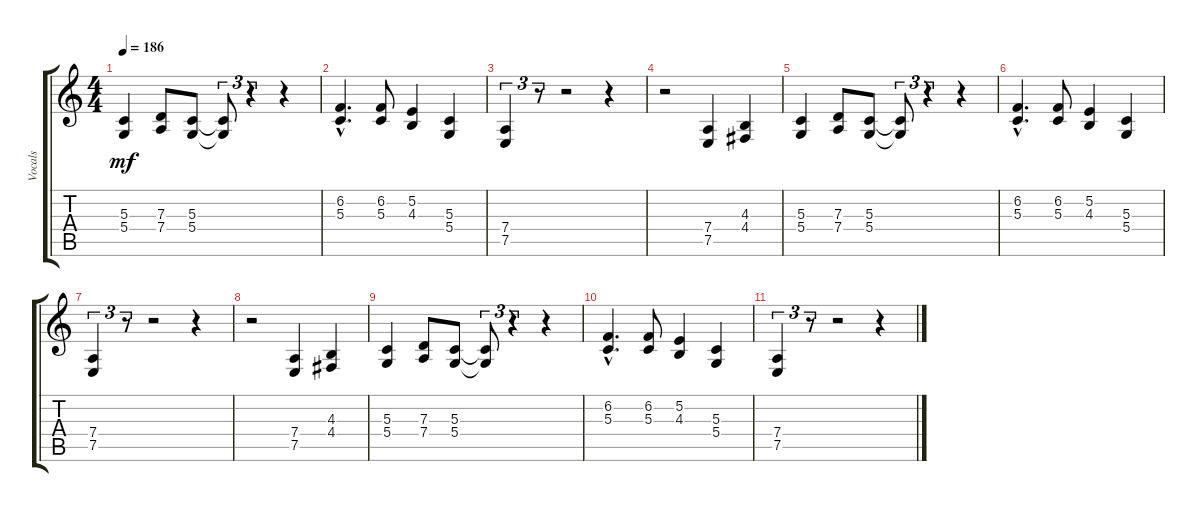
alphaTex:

\track ("Vocals" "Vocals") {instrument lead8bassandlead}
\staff {score tabs}
\tuning (E4 B3 G3 D3 A2 E2) {hide}
\ts (4 4)
\tempo 186
\clef g2
\ks c
(5.3 5.4).4{dy mf} (7.3 7.4).8 (5.3 5.4).8 (5.3{t} 5.4{t}).8{tu (3 2)} r.4{tu (3 2)} r.4 |
(6.2{hac} 5.3{hac}).4{d} (6.2 5.3).8 (5.2 4.3).4 (5.3 5.4).4 |
(7.4 7.5).4{tu (3 2)} r.8{tu (3 2)} r.2 r.4 |
r.2 (7.4 7.5).4 (4.3 4.4).4 |
(5.3 5.4).4 (7.3 7.4).8 (5.3 5.4).8 (5.3{t} 5.4{t}).8{tu (3 2)} r.4{tu (3 2)} r.4 |
(6.2{hac} 5.3{hac}).4{d} (6.2 5.3).8 (5.2 4.3).4 (5.3 5.4).4 |
(7.4 7.5).4{tu (3 2) volume 8} r.8{tu (3 2)} r.2 r.4 |
r.2 (7.4 7.5).4 (4.3 4.4).4 |
(5.3 5.4).4 (7.3 7.4).8 (5.3 5.4).8 (5.3{t} 5.4{t}).8{tu (3 2)} r.4{tu (3 2)} r.4 |
(6.2{hac} 5.3{hac}).4{d volume 0} (6.2 5.3).8 (5.2 4.3).4 (5.3 5.4).4 |
(7.4 7.5).4{tu (3 2)} r.8{tu (3 2)} r.2 r.4
